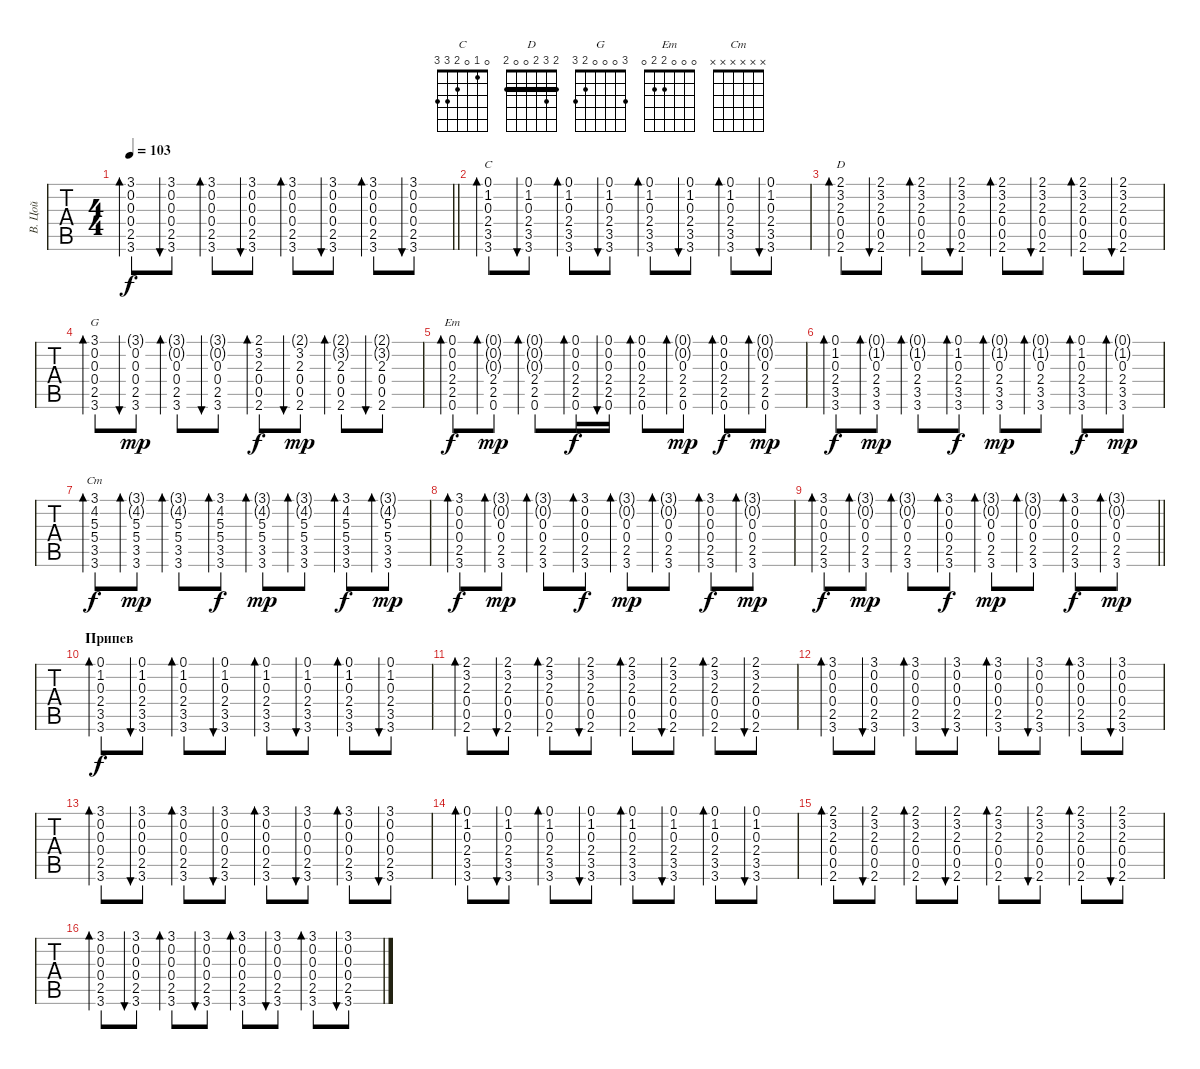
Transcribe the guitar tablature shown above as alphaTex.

\track ("В. Цой" "В. Цой") {instrument acousticguitarsteel}
\staff {tabs}
\tuning (E4 B3 G3 D3 A2 E2) {hide}
\chord ("C" 0 1 0 2 3 3)
\chord ("D" 2 3 2 0 0 2) {barre 2}
\chord ("G" 3 0 0 0 2 3)
\chord ("Em" 0 0 0 2 2 0)
\chord ("Cm" x x x x x x)
\ts (4 4)
\tempo 103
\clef g2
\barLineRight lightlight
\ks c
(3.1 0.2 0.3 0.4 2.5 3.6).8{bd 30 dy f} (3.1 0.2 0.3 0.4 2.5 3.6).8{bu 30} (3.1 0.2 0.3 0.4 2.5 3.6).8{bd 30} (3.1 0.2 0.3 0.4 2.5 3.6).8{bu 30} (3.1 0.2 0.3 0.4 2.5 3.6).8{bd 30} (3.1 0.2 0.3 0.4 2.5 3.6).8{bu 30} (3.1 0.2 0.3 0.4 2.5 3.6).8{bd 30} (3.1 0.2 0.3 0.4 2.5 3.6).8{bu 30} |
(0.1 1.2 0.3 2.4 3.5 3.6).8{bd 30 ch "C"} (0.1 1.2 0.3 2.4 3.5 3.6).8{bu 30} (0.1 1.2 0.3 2.4 3.5 3.6).8{bd 30} (0.1 1.2 0.3 2.4 3.5 3.6).8{bu 30} (0.1 1.2 0.3 2.4 3.5 3.6).8{bd 30} (0.1 1.2 0.3 2.4 3.5 3.6).8{bu 30} (0.1 1.2 0.3 2.4 3.5 3.6).8{bd 30} (0.1 1.2 0.3 2.4 3.5 3.6).8{bu 30} |
(2.1 3.2 2.3 0.4 0.5 2.6).8{bd 30 ch "D"} (2.1 3.2 2.3 0.4 0.5 2.6).8{bu 30} (2.1 3.2 2.3 0.4 0.5 2.6).8{bd 30} (2.1 3.2 2.3 0.4 0.5 2.6).8{bu 30} (2.1 3.2 2.3 0.4 0.5 2.6).8{bd 30} (2.1 3.2 2.3 0.4 0.5 2.6).8{bu 30} (2.1 3.2 2.3 0.4 0.5 2.6).8{bd 30} (2.1 3.2 2.3 0.4 0.5 2.6).8{bu 30} |
(3.1 0.2 0.3 0.4 2.5 3.6).8{bd 30 ch "G"} (3.1{g} 0.2 0.3 0.4 2.5 3.6).8{bu 30 dy mp} (3.1{g} 0.2{g} 0.3 0.4 2.5 3.6).8{bd 30} (3.1{g} 0.2{g} 0.3 0.4 2.5 3.6).8{bu 30} (2.1 3.2 2.3 0.4 0.5 2.6).8{bd 30 dy f} (2.1{g} 3.2 2.3 0.4 0.5 2.6).8{bu 30 dy mp} (2.1{g} 3.2{g} 2.3 0.4 0.5 2.6).8{bd 30} (2.1{g} 3.2{g} 2.3 0.4 0.5 2.6).8{bu 30} |
(0.1 0.2 0.3 2.4 2.5 0.6).8{bd 30 ch "Em" dy f} (0.1{g} 0.2{g} 0.3{g} 2.4 2.5 0.6).8{bd 30 dy mp} (0.1{g} 0.2{g} 0.3{g} 2.4 2.5 0.6).8{bd 30} (0.1 0.2 0.3 2.4 2.5 0.6).16{bd 30 dy f} (0.1 0.2 0.3 2.4 2.5 0.6).16{bu 30} (0.1 0.2 0.3 2.4 2.5 0.6).8{bd 30} (0.1{g} 0.2{g} 0.3 2.4 2.5 0.6).8{bd 30 dy mp} (0.1 0.2 0.3 2.4 2.5 0.6).8{bd 30 dy f} (0.1{g} 0.2{g} 0.3 2.4 2.5 0.6).8{bd 30 dy mp} |
(0.1 1.2 0.3 2.4 3.5 3.6).8{bd 30 dy f} (0.1{g} 1.2{g} 0.3 2.4 3.5 3.6).8{bd 30 dy mp} (0.1{g} 1.2{g} 0.3 2.4 3.5 3.6).8{bd 30} (0.1 1.2 0.3 2.4 3.5 3.6).8{bd 30 dy f} (0.1{g} 1.2{g} 0.3 2.4 3.5 3.6).8{bd 30 dy mp} (0.1{g} 1.2{g} 0.3 2.4 3.5 3.6).8{bd 30} (0.1 1.2 0.3 2.4 3.5 3.6).8{bd 30 dy f} (0.1{g} 1.2{g} 0.3 2.4 3.5 3.6).8{bd 30 dy mp} |
(3.1 4.2 5.3 5.4 3.5 3.6).8{bd 30 ch "Cm" dy f} (3.1{g} 4.2{g} 5.3 5.4 3.5 3.6).8{bd 30 dy mp} (3.1{g} 4.2{g} 5.3 5.4 3.5 3.6).8{bd 30} (3.1 4.2 5.3 5.4 3.5 3.6).8{bd 30 dy f} (3.1{g} 4.2{g} 5.3 5.4 3.5 3.6).8{bd 30 dy mp} (3.1{g} 4.2{g} 5.3 5.4 3.5 3.6).8{bd 30} (3.1 4.2 5.3 5.4 3.5 3.6).8{bd 30 dy f} (3.1{g} 4.2{g} 5.3 5.4 3.5 3.6).8{bd 30 dy mp} |
(3.1 0.2 0.3 0.4 2.5 3.6).8{bd 30 dy f} (3.1{g} 0.2{g} 0.3 0.4 2.5 3.6).8{bd 30 dy mp} (3.1{g} 0.2{g} 0.3 0.4 2.5 3.6).8{bd 30} (3.1 0.2 0.3 0.4 2.5 3.6).8{bd 30 dy f} (3.1{g} 0.2{g} 0.3 0.4 2.5 3.6).8{bd 30 dy mp} (3.1{g} 0.2{g} 0.3 0.4 2.5 3.6).8{bd 30} (3.1 0.2 0.3 0.4 2.5 3.6).8{bd 30 dy f} (3.1{g} 0.2{g} 0.3 0.4 2.5 3.6).8{bd 30 dy mp} |
\barLineRight lightlight
(3.1 0.2 0.3 0.4 2.5 3.6).8{bd 30 dy f} (3.1{g} 0.2{g} 0.3 0.4 2.5 3.6).8{bd 30 dy mp} (3.1{g} 0.2{g} 0.3 0.4 2.5 3.6).8{bd 30} (3.1 0.2 0.3 0.4 2.5 3.6).8{bd 30 dy f} (3.1{g} 0.2{g} 0.3 0.4 2.5 3.6).8{bd 30 dy mp} (3.1{g} 0.2{g} 0.3 0.4 2.5 3.6).8{bd 30} (3.1 0.2 0.3 0.4 2.5 3.6).8{bd 30 dy f} (3.1{g} 0.2{g} 0.3 0.4 2.5 3.6).8{bd 30 dy mp} |
\section ("" "Припев")
(0.1 1.2 0.3 2.4 3.5 3.6).8{bd 30 dy f} (0.1 1.2 0.3 2.4 3.5 3.6).8{bu 30} (0.1 1.2 0.3 2.4 3.5 3.6).8{bd 30} (0.1 1.2 0.3 2.4 3.5 3.6).8{bu 30} (0.1 1.2 0.3 2.4 3.5 3.6).8{bd 30} (0.1 1.2 0.3 2.4 3.5 3.6).8{bu 30} (0.1 1.2 0.3 2.4 3.5 3.6).8{bd 30} (0.1 1.2 0.3 2.4 3.5 3.6).8{bu 30} |
(2.1 3.2 2.3 0.4 0.5 2.6).8{bd 30} (2.1 3.2 2.3 0.4 0.5 2.6).8{bu 30} (2.1 3.2 2.3 0.4 0.5 2.6).8{bd 30} (2.1 3.2 2.3 0.4 0.5 2.6).8{bu 30} (2.1 3.2 2.3 0.4 0.5 2.6).8{bd 30} (2.1 3.2 2.3 0.4 0.5 2.6).8{bu 30} (2.1 3.2 2.3 0.4 0.5 2.6).8{bd 30} (2.1 3.2 2.3 0.4 0.5 2.6).8{bu 30} |
(3.1 0.2 0.3 0.4 2.5 3.6).8{bd 30} (3.1 0.2 0.3 0.4 2.5 3.6).8{bu 30} (3.1 0.2 0.3 0.4 2.5 3.6).8{bd 30} (3.1 0.2 0.3 0.4 2.5 3.6).8{bu 30} (3.1 0.2 0.3 0.4 2.5 3.6).8{bd 30} (3.1 0.2 0.3 0.4 2.5 3.6).8{bu 30} (3.1 0.2 0.3 0.4 2.5 3.6).8{bd 30} (3.1 0.2 0.3 0.4 2.5 3.6).8{bu 30} |
(3.1 0.2 0.3 0.4 2.5 3.6).8{bd 30} (3.1 0.2 0.3 0.4 2.5 3.6).8{bu 30} (3.1 0.2 0.3 0.4 2.5 3.6).8{bd 30} (3.1 0.2 0.3 0.4 2.5 3.6).8{bu 30} (3.1 0.2 0.3 0.4 2.5 3.6).8{bd 30} (3.1 0.2 0.3 0.4 2.5 3.6).8{bu 30} (3.1 0.2 0.3 0.4 2.5 3.6).8{bd 30} (3.1 0.2 0.3 0.4 2.5 3.6).8{bu 30} |
(0.1 1.2 0.3 2.4 3.5 3.6).8{bd 30} (0.1 1.2 0.3 2.4 3.5 3.6).8{bu 30} (0.1 1.2 0.3 2.4 3.5 3.6).8{bd 30} (0.1 1.2 0.3 2.4 3.5 3.6).8{bu 30} (0.1 1.2 0.3 2.4 3.5 3.6).8{bd 30} (0.1 1.2 0.3 2.4 3.5 3.6).8{bu 30} (0.1 1.2 0.3 2.4 3.5 3.6).8{bd 30} (0.1 1.2 0.3 2.4 3.5 3.6).8{bu 30} |
(2.1 3.2 2.3 0.4 0.5 2.6).8{bd 30} (2.1 3.2 2.3 0.4 0.5 2.6).8{bu 30} (2.1 3.2 2.3 0.4 0.5 2.6).8{bd 30} (2.1 3.2 2.3 0.4 0.5 2.6).8{bu 30} (2.1 3.2 2.3 0.4 0.5 2.6).8{bd 30} (2.1 3.2 2.3 0.4 0.5 2.6).8{bu 30} (2.1 3.2 2.3 0.4 0.5 2.6).8{bd 30} (2.1 3.2 2.3 0.4 0.5 2.6).8{bu 30} |
(3.1 0.2 0.3 0.4 2.5 3.6).8{bd 30} (3.1 0.2 0.3 0.4 2.5 3.6).8{bu 30} (3.1 0.2 0.3 0.4 2.5 3.6).8{bd 30} (3.1 0.2 0.3 0.4 2.5 3.6).8{bu 30} (3.1 0.2 0.3 0.4 2.5 3.6).8{bd 30} (3.1 0.2 0.3 0.4 2.5 3.6).8{bu 30} (3.1 0.2 0.3 0.4 2.5 3.6).8{bd 30} (3.1 0.2 0.3 0.4 2.5 3.6).8{bu 30}
